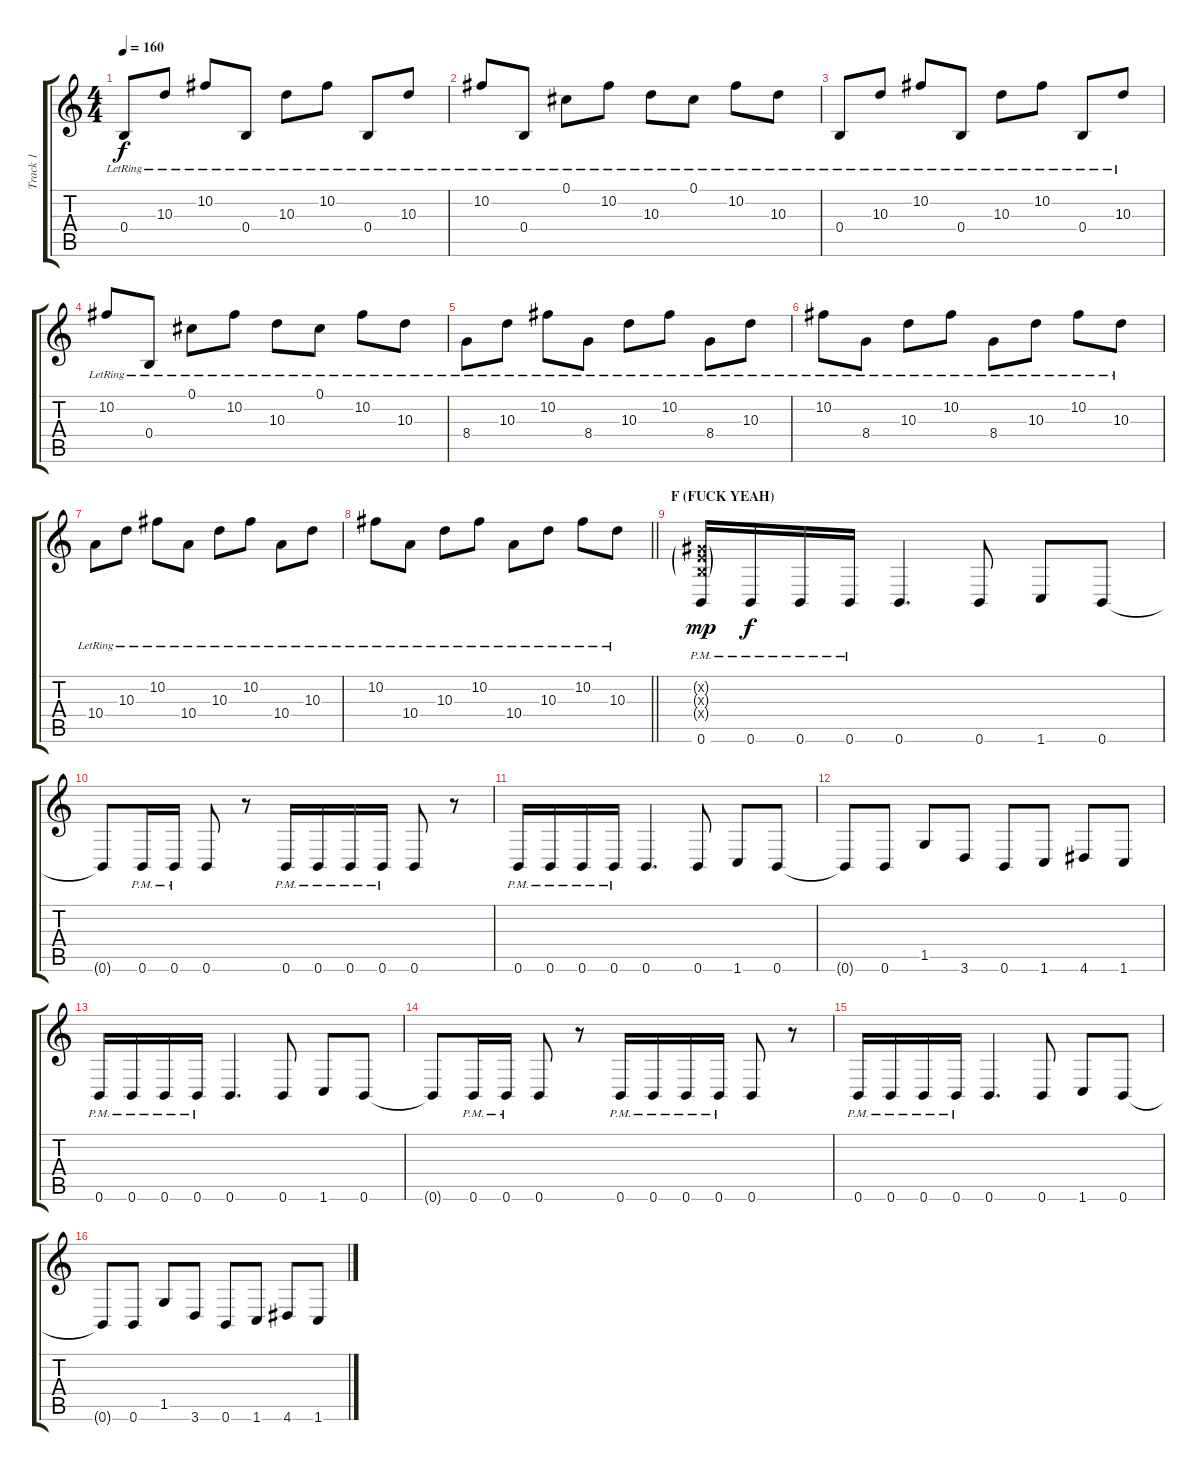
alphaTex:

\track ("Track 1" "Track 1") {instrument distortionguitar}
\staff {score tabs}
\tuning (Db4 Ab3 E3 B2 Gb2 B1) {hide}
\ts (4 4)
\tempo 160
\clef g2
\ks c
0.4{lr}.8{dy f} 10.3{lr}.8 10.2{lr}.8 0.4{lr}.8 10.3{lr}.8 10.2{lr}.8 0.4{lr}.8 10.3{lr}.8 |
10.2{lr}.8 0.4{lr}.8 0.1{lr}.8 10.2{lr}.8 10.3{lr}.8 0.1{lr}.8 10.2{lr}.8 10.3{lr}.8 |
0.4{lr}.8 10.3{lr}.8 10.2{lr}.8 0.4{lr}.8 10.3{lr}.8 10.2{lr}.8 0.4{lr}.8 10.3{lr}.8 |
10.2{lr}.8 0.4{lr}.8 0.1{lr}.8 10.2{lr}.8 10.3{lr}.8 0.1{lr}.8 10.2{lr}.8 10.3{lr}.8 |
8.4{lr}.8 10.3{lr}.8 10.2{lr}.8 8.4{lr}.8 10.3{lr}.8 10.2{lr}.8 8.4{lr}.8 10.3{lr}.8 |
10.2{lr}.8 8.4{lr}.8 10.3{lr}.8 10.2{lr}.8 8.4{lr}.8 10.3{lr}.8 10.2{lr}.8 10.3{lr}.8 |
10.4{lr}.8 10.3{lr}.8 10.2{lr}.8 10.4{lr}.8 10.3{lr}.8 10.2{lr}.8 10.4{lr}.8 10.3{lr}.8 |
\barLineRight lightlight
10.2{lr}.8 10.4{lr}.8 10.3{lr}.8 10.2{lr}.8 10.4{lr}.8 10.3{lr}.8 10.2{lr}.8 10.3{lr}.8 |
\section ("" "F (FUCK YEAH)")
(0.2{g x} 0.3{g x} 0.4{g x} 0.6{pm}).16{dy mp} 0.6{pm}.16{dy f} 0.6{pm}.16 0.6{pm}.16 0.6.4{d} 0.6.8 1.6.8 0.6.8 |
0.6{t}.8 0.6{pm}.16 0.6{pm}.16 0.6.8 r.8 0.6{pm}.16 0.6{pm}.16 0.6{pm}.16 0.6{pm}.16 0.6.8 r.8 |
0.6{pm}.16 0.6{pm}.16 0.6{pm}.16 0.6{pm}.16 0.6.4{d} 0.6.8 1.6.8 0.6.8 |
0.6{t}.8 0.6.8 1.5.8 3.6.8 0.6.8 1.6.8 4.6.8 1.6.8 |
0.6{pm}.16 0.6{pm}.16 0.6{pm}.16 0.6{pm}.16 0.6.4{d} 0.6.8 1.6.8 0.6.8 |
0.6{t}.8 0.6{pm}.16 0.6{pm}.16 0.6.8 r.8 0.6{pm}.16 0.6{pm}.16 0.6{pm}.16 0.6{pm}.16 0.6.8 r.8 |
0.6{pm}.16 0.6{pm}.16 0.6{pm}.16 0.6{pm}.16 0.6.4{d} 0.6.8 1.6.8 0.6.8 |
0.6{t}.8 0.6.8 1.5.8 3.6.8 0.6.8 1.6.8 4.6.8 1.6.8
